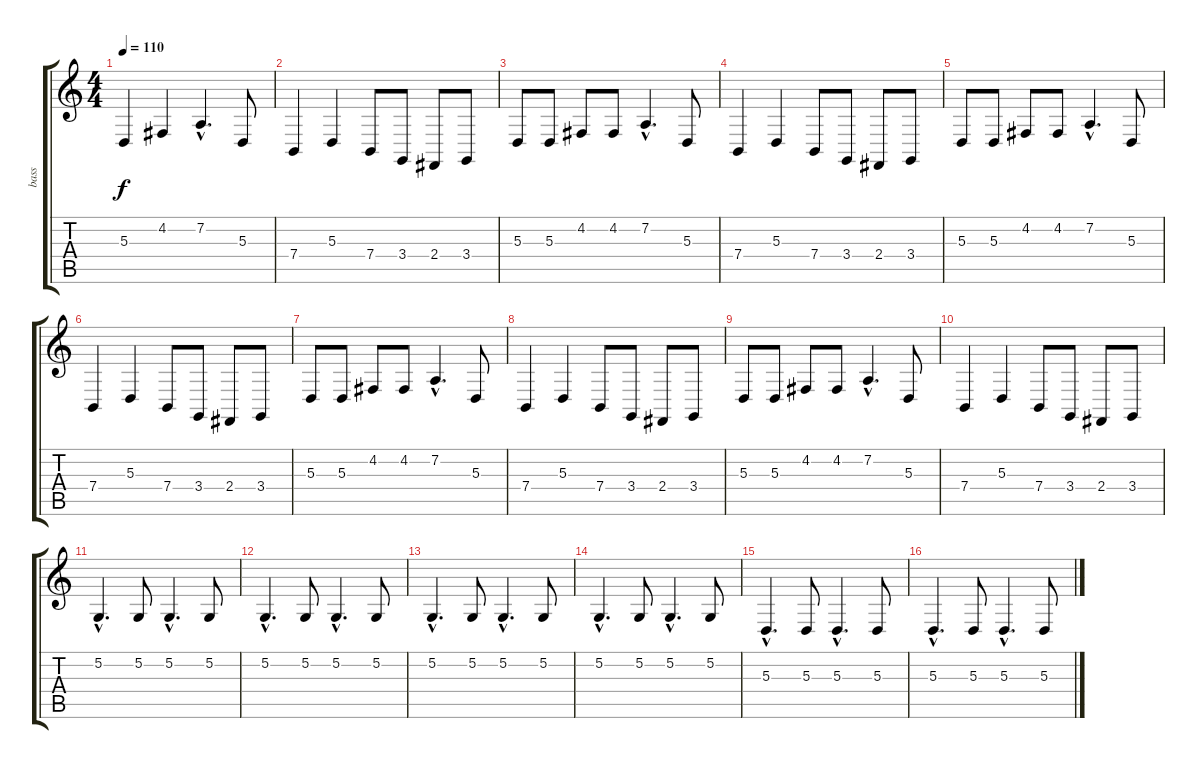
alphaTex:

\track ("bass" "bass") {instrument electricbassfinger}
\staff {score tabs}
\tuning (G2 D2 A1 E1 A2 E2) {hide}
\ts (4 4)
\tempo 110
\clef g2
\ks c
5.3.4{dy f} 4.2.4 7.2{hac}.4{d} 5.3.8 |
7.4.4 5.3.4 7.4.8 3.4.8 2.4.8 3.4.8 |
5.3.8 5.3.8 4.2.8 4.2.8 7.2{hac}.4{d} 5.3.8 |
7.4.4 5.3.4 7.4.8 3.4.8 2.4.8 3.4.8 |
5.3.8 5.3.8 4.2.8 4.2.8 7.2{hac}.4{d} 5.3.8 |
7.4.4 5.3.4 7.4.8 3.4.8 2.4.8 3.4.8 |
5.3.8 5.3.8 4.2.8 4.2.8 7.2{hac}.4{d} 5.3.8 |
7.4.4 5.3.4 7.4.8 3.4.8 2.4.8 3.4.8 |
5.3.8 5.3.8 4.2.8 4.2.8 7.2{hac}.4{d} 5.3.8 |
7.4.4 5.3.4 7.4.8 3.4.8 2.4.8 3.4.8 |
5.2{hac}.4{d} 5.2.8 5.2{hac}.4{d} 5.2.8 |
5.2{hac}.4{d} 5.2.8 5.2{hac}.4{d} 5.2.8 |
5.2{hac}.4{d} 5.2.8 5.2{hac}.4{d} 5.2.8 |
5.2{hac}.4{d} 5.2.8 5.2{hac}.4{d} 5.2.8 |
5.3{hac}.4{d} 5.3.8 5.3{hac}.4{d} 5.3.8 |
5.3{hac}.4{d} 5.3.8 5.3{hac}.4{d} 5.3.8
